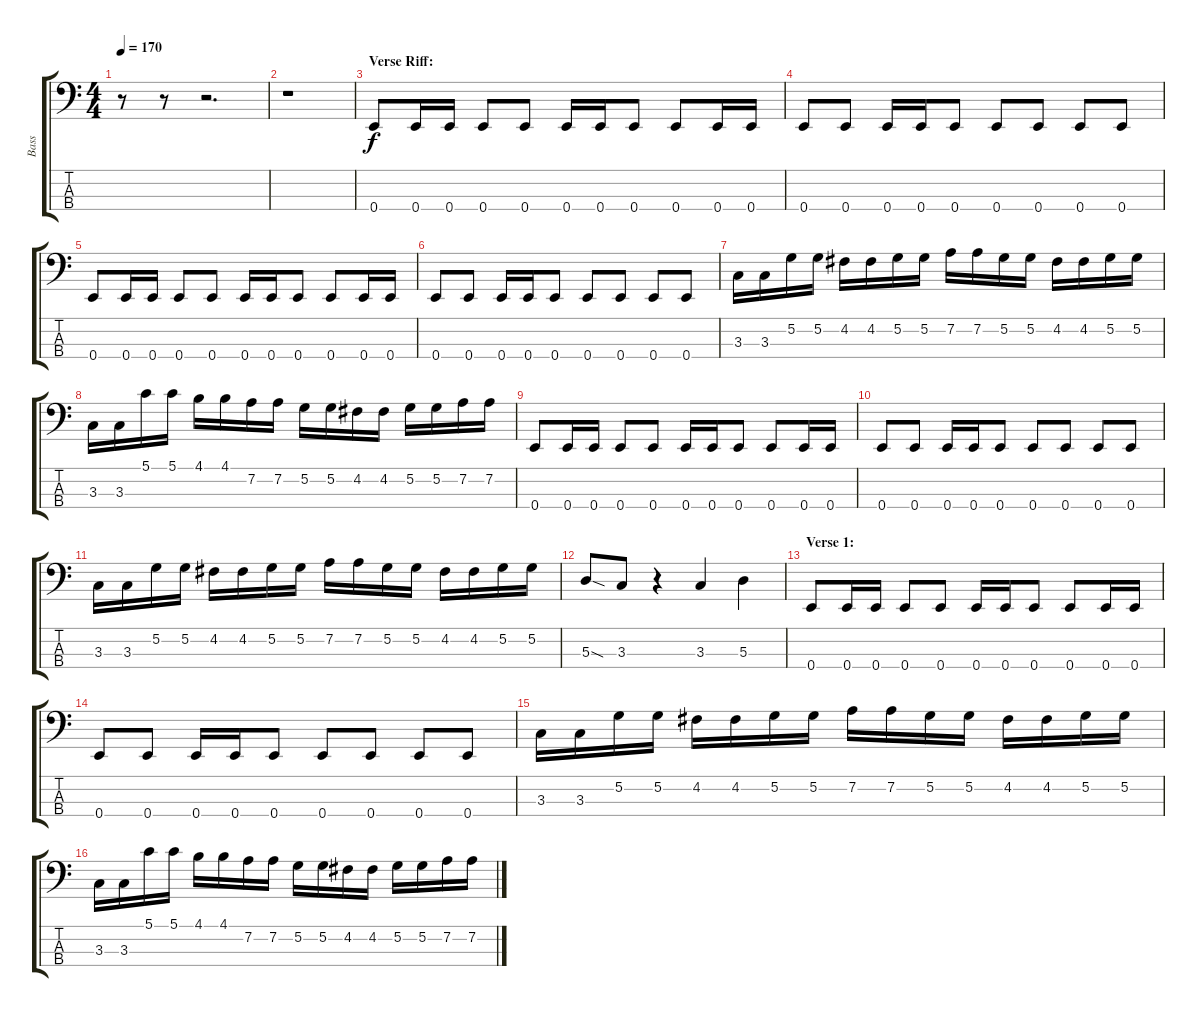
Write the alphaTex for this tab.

\track ("Bass" "Bass") {instrument electricbasspick}
\staff {score tabs}
\tuning (G2 D2 A1 E1) {hide}
\ts (4 4)
\tempo 170
\clef f4
\ks c
r.8{dy f} r.8 r.2{d} |
r.1 |
\section ("" "Verse Riff:")
0.4.8 0.4.16 0.4.16 0.4.8 0.4.8 0.4.16 0.4.16 0.4.8 0.4.8 0.4.16 0.4.16 |
0.4.8 0.4.8 0.4.16 0.4.16 0.4.8 0.4.8 0.4.8 0.4.8 0.4.8 |
0.4.8 0.4.16 0.4.16 0.4.8 0.4.8 0.4.16 0.4.16 0.4.8 0.4.8 0.4.16 0.4.16 |
0.4.8 0.4.8 0.4.16 0.4.16 0.4.8 0.4.8 0.4.8 0.4.8 0.4.8 |
3.3.16 3.3.16 5.2.16 5.2.16 4.2.16 4.2.16 5.2.16 5.2.16 7.2.16 7.2.16 5.2.16 5.2.16 4.2.16 4.2.16 5.2.16 5.2.16 |
3.3.16 3.3.16 5.1.16 5.1.16 4.1.16 4.1.16 7.2.16 7.2.16 5.2.16 5.2.16 4.2.16 4.2.16 5.2.16 5.2.16 7.2.16 7.2.16 |
0.4.8 0.4.16 0.4.16 0.4.8 0.4.8 0.4.16 0.4.16 0.4.8 0.4.8 0.4.16 0.4.16 |
0.4.8 0.4.8 0.4.16 0.4.16 0.4.8 0.4.8 0.4.8 0.4.8 0.4.8 |
3.3.16 3.3.16 5.2.16 5.2.16 4.2.16 4.2.16 5.2.16 5.2.16 7.2.16 7.2.16 5.2.16 5.2.16 4.2.16 4.2.16 5.2.16 5.2.16 |
5.3{sod}.8 3.3.8 r.4 3.3.4 5.3.4 |
\section ("" "Verse 1:")
0.4.8 0.4.16 0.4.16 0.4.8 0.4.8 0.4.16 0.4.16 0.4.8 0.4.8 0.4.16 0.4.16 |
0.4.8 0.4.8 0.4.16 0.4.16 0.4.8 0.4.8 0.4.8 0.4.8 0.4.8 |
3.3.16 3.3.16 5.2.16 5.2.16 4.2.16 4.2.16 5.2.16 5.2.16 7.2.16 7.2.16 5.2.16 5.2.16 4.2.16 4.2.16 5.2.16 5.2.16 |
3.3.16 3.3.16 5.1.16 5.1.16 4.1.16 4.1.16 7.2.16 7.2.16 5.2.16 5.2.16 4.2.16 4.2.16 5.2.16 5.2.16 7.2.16 7.2.16
